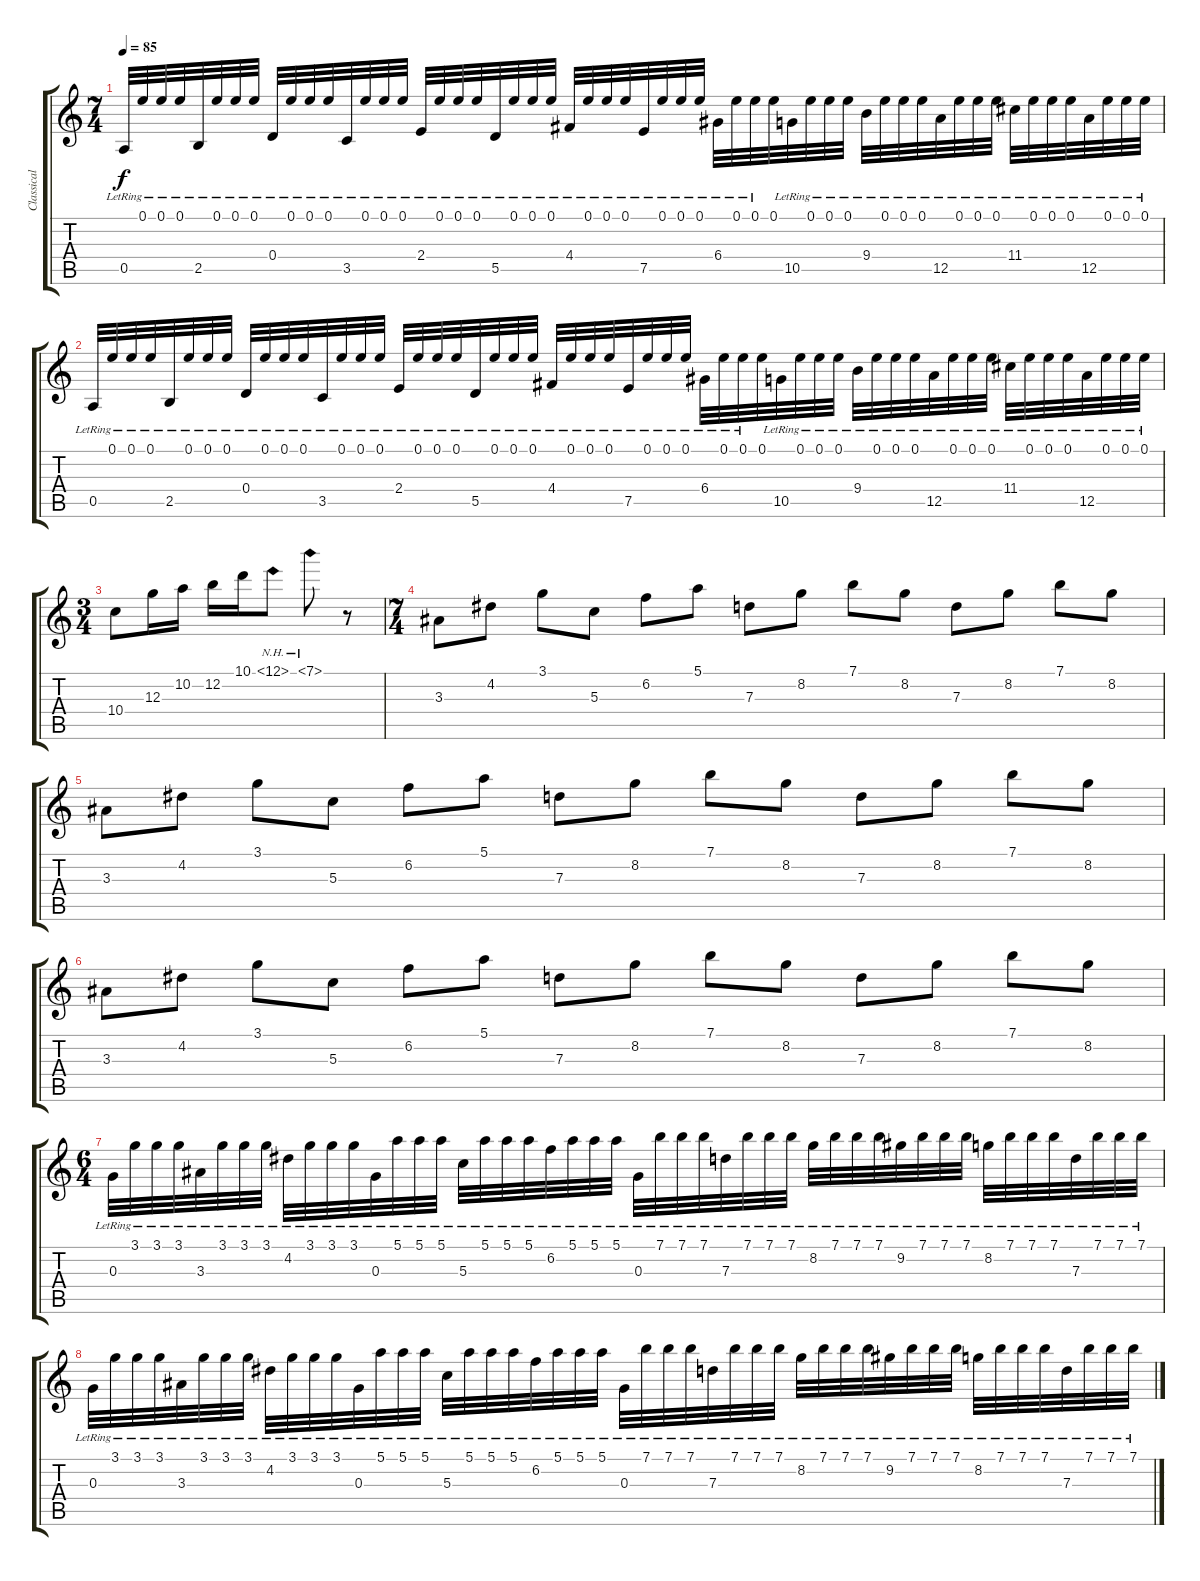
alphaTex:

\track ("Classical Guitar" "Classical ") {instrument acousticguitarnylon}
\staff {score tabs}
\tuning (E4 B3 G3 D3 A2 E2) {hide}
\ts (7 4)
\tempo 85
\clef g2
\ks c
0.5{lr}.32{dy f} 0.1{lr}.32 0.1{lr}.32 0.1{lr}.32 2.5{lr}.32 0.1{lr}.32 0.1{lr}.32 0.1{lr}.32 0.4{lr}.32 0.1{lr}.32 0.1{lr}.32 0.1{lr}.32 3.5{lr}.32 0.1{lr}.32 0.1{lr}.32 0.1{lr}.32 2.4{lr}.32 0.1{lr}.32 0.1{lr}.32 0.1{lr}.32 5.5{lr}.32 0.1{lr}.32 0.1{lr}.32 0.1{lr}.32 4.4{lr}.32 0.1{lr}.32 0.1{lr}.32 0.1{lr}.32 7.5{lr}.32 0.1{lr}.32 0.1{lr}.32 0.1{lr}.32 6.4{lr}.32 0.1{lr}.32 0.1{lr}.32 0.1.32 10.5{lr}.32 0.1{lr}.32 0.1{lr}.32 0.1{lr}.32 9.4{lr}.32 0.1{lr}.32 0.1{lr}.32 0.1{lr}.32 12.5{lr}.32 0.1{lr}.32 0.1{lr}.32 0.1{lr}.32 11.4{lr}.32 0.1{lr}.32 0.1{lr}.32 0.1{lr}.32 12.5{lr}.32 0.1{lr}.32 0.1{lr}.32 0.1{lr}.32 |
0.5{lr}.32 0.1{lr}.32 0.1{lr}.32 0.1{lr}.32 2.5{lr}.32 0.1{lr}.32 0.1{lr}.32 0.1{lr}.32 0.4{lr}.32 0.1{lr}.32 0.1{lr}.32 0.1{lr}.32 3.5{lr}.32 0.1{lr}.32 0.1{lr}.32 0.1{lr}.32 2.4{lr}.32 0.1{lr}.32 0.1{lr}.32 0.1{lr}.32 5.5{lr}.32 0.1{lr}.32 0.1{lr}.32 0.1{lr}.32 4.4{lr}.32 0.1{lr}.32 0.1{lr}.32 0.1{lr}.32 7.5{lr}.32 0.1{lr}.32 0.1{lr}.32 0.1{lr}.32 6.4{lr}.32 0.1{lr}.32 0.1{lr}.32 0.1.32 10.5{lr}.32 0.1{lr}.32 0.1{lr}.32 0.1{lr}.32 9.4{lr}.32 0.1{lr}.32 0.1{lr}.32 0.1{lr}.32 12.5{lr}.32 0.1{lr}.32 0.1{lr}.32 0.1{lr}.32 11.4{lr}.32 0.1{lr}.32 0.1{lr}.32 0.1{lr}.32 12.5{lr}.32 0.1{lr}.32 0.1{lr}.32 0.1{lr}.32 |
\ts (3 4)
10.4.8 12.3.16 10.2.16 12.2.16 10.1.16 12.1{nh}.8 7.1{nh}.8 r.8 |
\ts (7 4)
3.3.8 4.2.8 3.1.8 5.3.8 6.2.8 5.1.8 7.3.8 8.2.8 7.1.8 8.2.8 7.3.8 8.2.8 7.1.8 8.2.8 |
3.3.8 4.2.8 3.1.8 5.3.8 6.2.8 5.1.8 7.3.8 8.2.8 7.1.8 8.2.8 7.3.8 8.2.8 7.1.8 8.2.8 |
3.3.8 4.2.8 3.1.8 5.3.8 6.2.8 5.1.8 7.3.8 8.2.8 7.1.8 8.2.8 7.3.8 8.2.8 7.1.8 8.2.8 |
\ts (6 4)
0.3{lr}.32 3.1{lr}.32 3.1{lr}.32 3.1{lr}.32 3.3{lr}.32 3.1{lr}.32 3.1{lr}.32 3.1{lr}.32 4.2{lr}.32 3.1{lr}.32 3.1{lr}.32 3.1{lr}.32 0.3{lr}.32 5.1{lr}.32 5.1{lr}.32 5.1{lr}.32 5.3{lr}.32 5.1{lr}.32 5.1{lr}.32 5.1{lr}.32 6.2{lr}.32 5.1{lr}.32 5.1{lr}.32 5.1{lr}.32 0.3{lr}.32 7.1{lr}.32 7.1{lr}.32 7.1{lr}.32 7.3{lr}.32 7.1{lr}.32 7.1{lr}.32 7.1{lr}.32 8.2{lr}.32 7.1{lr}.32 7.1{lr}.32 7.1{lr}.32 9.2{lr}.32 7.1{lr}.32 7.1{lr}.32 7.1{lr}.32 8.2{lr}.32 7.1{lr}.32 7.1{lr}.32 7.1{lr}.32 7.3{lr}.32 7.1{lr}.32 7.1{lr}.32 7.1{lr}.32 |
0.3{lr}.32 3.1{lr}.32 3.1{lr}.32 3.1{lr}.32 3.3{lr}.32 3.1{lr}.32 3.1{lr}.32 3.1{lr}.32 4.2{lr}.32 3.1{lr}.32 3.1{lr}.32 3.1{lr}.32 0.3{lr}.32 5.1{lr}.32 5.1{lr}.32 5.1{lr}.32 5.3{lr}.32 5.1{lr}.32 5.1{lr}.32 5.1{lr}.32 6.2{lr}.32 5.1{lr}.32 5.1{lr}.32 5.1{lr}.32 0.3{lr}.32 7.1{lr}.32 7.1{lr}.32 7.1{lr}.32 7.3{lr}.32 7.1{lr}.32 7.1{lr}.32 7.1{lr}.32 8.2{lr}.32 7.1{lr}.32 7.1{lr}.32 7.1{lr}.32 9.2{lr}.32 7.1{lr}.32 7.1{lr}.32 7.1{lr}.32 8.2{lr}.32 7.1{lr}.32 7.1{lr}.32 7.1{lr}.32 7.3{lr}.32 7.1{lr}.32 7.1{lr}.32 7.1{lr}.32
